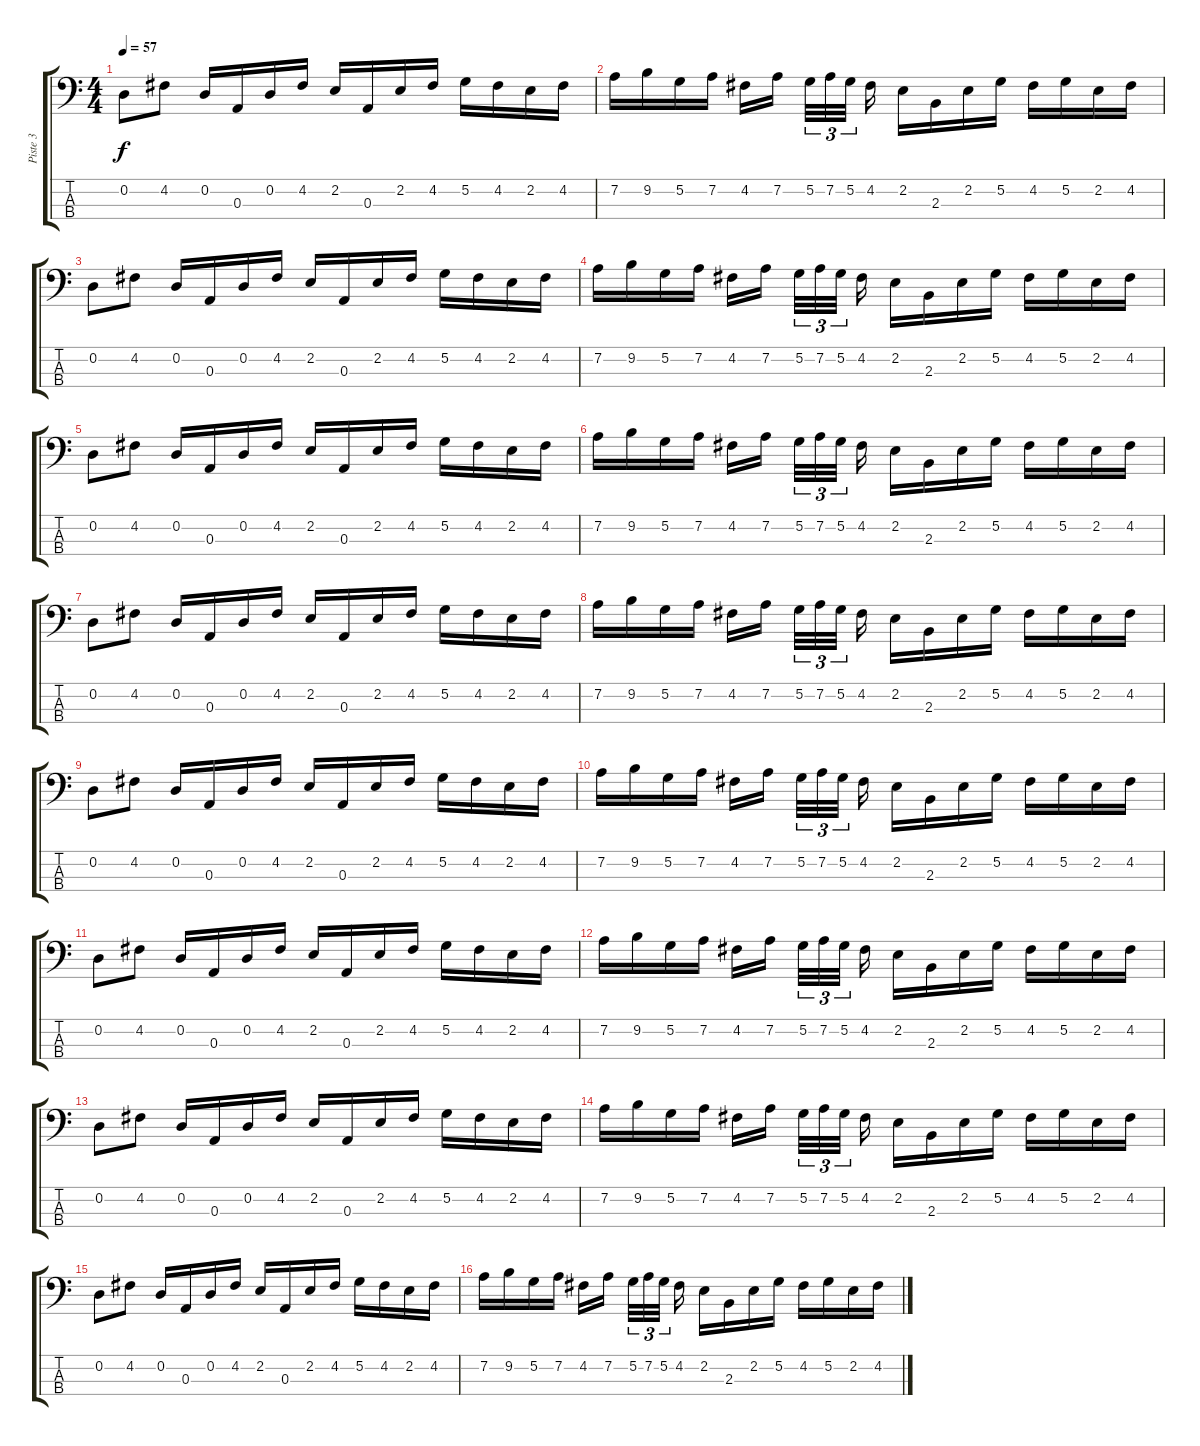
\track ("Piste 3" "Piste 3") {instrument slapbass1}
\staff {score tabs}
\tuning (G2 D2 A1 E1) {hide}
\ts (4 4)
\tempo 57
\clef f4
\ks c
0.2.8{dy f} 4.2.8 0.2.16 0.3.16 0.2.16 4.2.16 2.2.16 0.3.16 2.2.16 4.2.16 5.2.16 4.2.16 2.2.16 4.2.16 |
7.2.16 9.2.16 5.2.16 7.2.16 4.2.16 7.2.16 5.2.32{tu (3 2)} 7.2.32{tu (3 2)} 5.2.32{tu (3 2)} 4.2.16 2.2.16 2.3.16 2.2.16 5.2.16 4.2.16 5.2.16 2.2.16 4.2.16 |
0.2.8 4.2.8 0.2.16 0.3.16 0.2.16 4.2.16 2.2.16 0.3.16 2.2.16 4.2.16 5.2.16 4.2.16 2.2.16 4.2.16 |
7.2.16 9.2.16 5.2.16 7.2.16 4.2.16 7.2.16 5.2.32{tu (3 2)} 7.2.32{tu (3 2)} 5.2.32{tu (3 2)} 4.2.16 2.2.16 2.3.16 2.2.16 5.2.16 4.2.16 5.2.16 2.2.16 4.2.16 |
0.2.8 4.2.8 0.2.16 0.3.16 0.2.16 4.2.16 2.2.16 0.3.16 2.2.16 4.2.16 5.2.16 4.2.16 2.2.16 4.2.16 |
7.2.16 9.2.16 5.2.16 7.2.16 4.2.16 7.2.16 5.2.32{tu (3 2)} 7.2.32{tu (3 2)} 5.2.32{tu (3 2)} 4.2.16 2.2.16 2.3.16 2.2.16 5.2.16 4.2.16 5.2.16 2.2.16 4.2.16 |
0.2.8 4.2.8 0.2.16 0.3.16 0.2.16 4.2.16 2.2.16 0.3.16 2.2.16 4.2.16 5.2.16 4.2.16 2.2.16 4.2.16 |
7.2.16 9.2.16 5.2.16 7.2.16 4.2.16 7.2.16 5.2.32{tu (3 2)} 7.2.32{tu (3 2)} 5.2.32{tu (3 2)} 4.2.16 2.2.16 2.3.16 2.2.16 5.2.16 4.2.16 5.2.16 2.2.16 4.2.16 |
0.2.8 4.2.8 0.2.16 0.3.16 0.2.16 4.2.16 2.2.16 0.3.16 2.2.16 4.2.16 5.2.16 4.2.16 2.2.16 4.2.16 |
7.2.16 9.2.16 5.2.16 7.2.16 4.2.16 7.2.16 5.2.32{tu (3 2)} 7.2.32{tu (3 2)} 5.2.32{tu (3 2)} 4.2.16 2.2.16 2.3.16 2.2.16 5.2.16 4.2.16 5.2.16 2.2.16 4.2.16 |
0.2.8 4.2.8 0.2.16 0.3.16 0.2.16 4.2.16 2.2.16 0.3.16 2.2.16 4.2.16 5.2.16 4.2.16 2.2.16 4.2.16 |
7.2.16 9.2.16 5.2.16 7.2.16 4.2.16 7.2.16 5.2.32{tu (3 2)} 7.2.32{tu (3 2)} 5.2.32{tu (3 2)} 4.2.16 2.2.16 2.3.16 2.2.16 5.2.16 4.2.16 5.2.16 2.2.16 4.2.16 |
0.2.8 4.2.8 0.2.16 0.3.16 0.2.16 4.2.16 2.2.16 0.3.16 2.2.16 4.2.16 5.2.16 4.2.16 2.2.16 4.2.16 |
7.2.16 9.2.16 5.2.16 7.2.16 4.2.16 7.2.16 5.2.32{tu (3 2)} 7.2.32{tu (3 2)} 5.2.32{tu (3 2)} 4.2.16 2.2.16 2.3.16 2.2.16 5.2.16 4.2.16 5.2.16 2.2.16 4.2.16 |
0.2.8 4.2.8 0.2.16 0.3.16 0.2.16 4.2.16 2.2.16 0.3.16 2.2.16 4.2.16 5.2.16 4.2.16 2.2.16 4.2.16 |
7.2.16 9.2.16 5.2.16 7.2.16 4.2.16 7.2.16 5.2.32{tu (3 2)} 7.2.32{tu (3 2)} 5.2.32{tu (3 2)} 4.2.16 2.2.16 2.3.16 2.2.16 5.2.16 4.2.16 5.2.16 2.2.16 4.2.16
